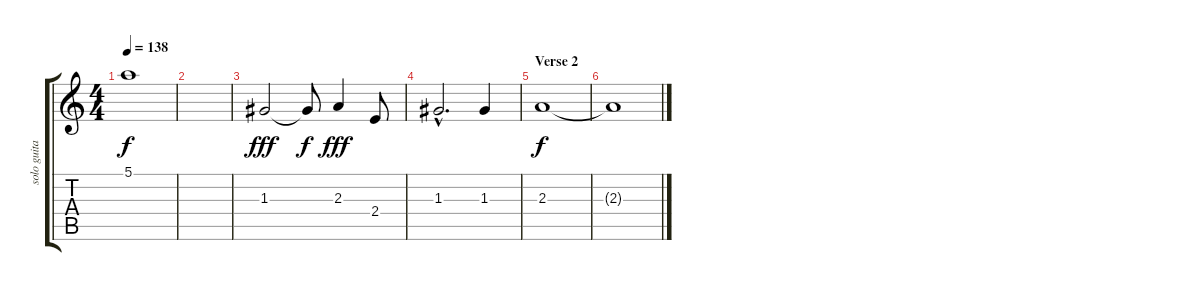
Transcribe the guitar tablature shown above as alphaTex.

\track ("solo guitar - kuddel 2" "solo guita") {instrument distortionguitar}
\staff {score tabs}
\tuning (E4 B3 G3 D3 A2 E2) {hide}
\ts (4 4)
\tempo 138
\clef g2
\ks c
5.1{t}.1{dy f} |
|
1.3.2{dy fff} 1.3{t}.8{dy f} 2.3.4{dy fff} 2.4.8 |
1.3{hac}.2{d} 1.3.4 |
\section ("" "Verse 2")
2.3.1{dy f volume 0} |
2.3{t}.1
